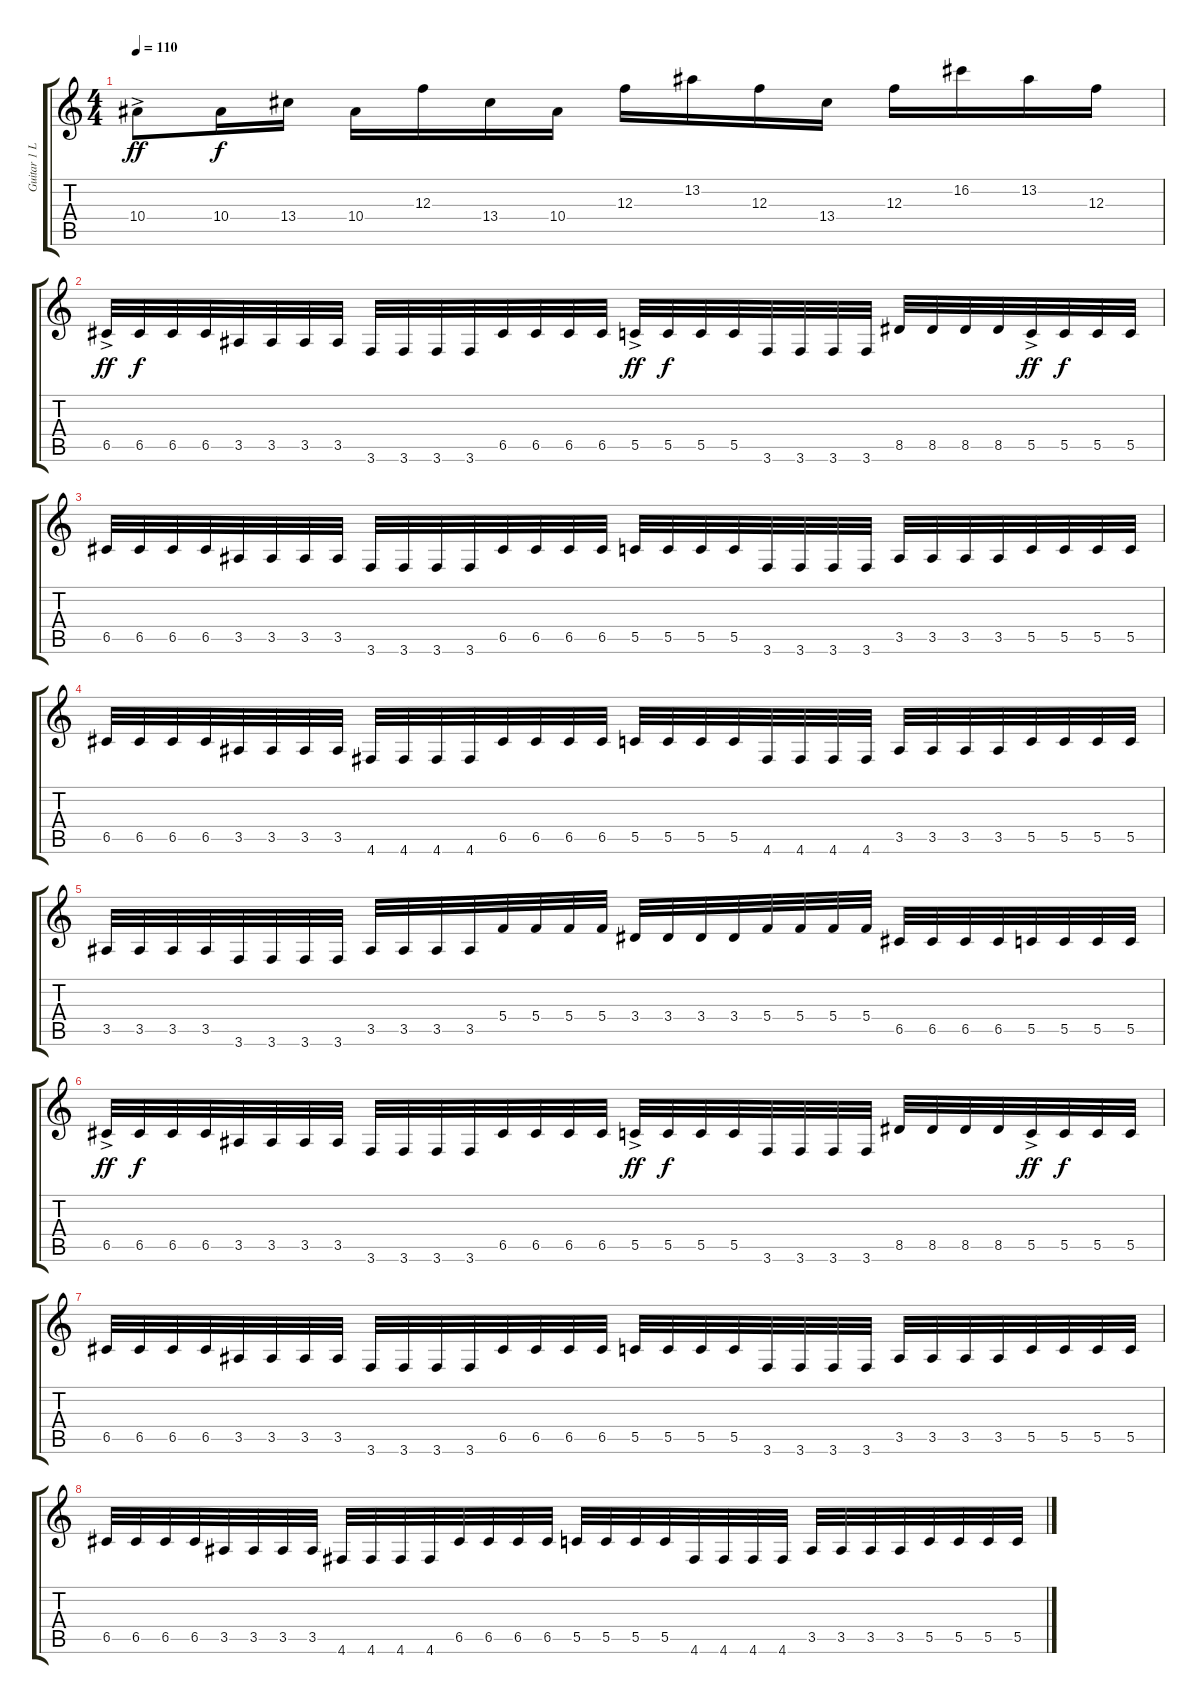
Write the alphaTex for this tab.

\track ("Guitar 1 Lead" "Guitar 1 L") {instrument distortionguitar}
\staff {score tabs}
\tuning (D4 A3 F3 C3 G2 D2) {hide}
\ts (4 4)
\tempo 110
\clef g2
\ks c
10.4{ac}.8{dy ff} 10.4.16{dy f} 13.4.16 10.4.16 12.3.16 13.4.16 10.4.16 12.3.16 13.2.16 12.3.16 13.4.16 12.3.16 16.2.16 13.2.16 12.3.16 |
6.5{ac}.32{dy ff} 6.5.32{dy f} 6.5.32 6.5.32 3.5.32 3.5.32 3.5.32 3.5.32 3.6.32 3.6.32 3.6.32 3.6.32 6.5.32 6.5.32 6.5.32 6.5.32 5.5{ac}.32{dy ff} 5.5.32{dy f} 5.5.32 5.5.32 3.6.32 3.6.32 3.6.32 3.6.32 8.5.32 8.5.32 8.5.32 8.5.32 5.5{ac}.32{dy ff} 5.5.32{dy f} 5.5.32 5.5.32 |
6.5.32 6.5.32 6.5.32 6.5.32 3.5.32 3.5.32 3.5.32 3.5.32 3.6.32 3.6.32 3.6.32 3.6.32 6.5.32 6.5.32 6.5.32 6.5.32 5.5.32 5.5.32 5.5.32 5.5.32 3.6.32 3.6.32 3.6.32 3.6.32 3.5.32 3.5.32 3.5.32 3.5.32 5.5.32 5.5.32 5.5.32 5.5.32 |
6.5.32 6.5.32 6.5.32 6.5.32 3.5.32 3.5.32 3.5.32 3.5.32 4.6.32 4.6.32 4.6.32 4.6.32 6.5.32 6.5.32 6.5.32 6.5.32 5.5.32 5.5.32 5.5.32 5.5.32 4.6.32 4.6.32 4.6.32 4.6.32 3.5.32 3.5.32 3.5.32 3.5.32 5.5.32 5.5.32 5.5.32 5.5.32 |
3.5.32 3.5.32 3.5.32 3.5.32 3.6.32 3.6.32 3.6.32 3.6.32 3.5.32 3.5.32 3.5.32 3.5.32 5.4.32 5.4.32 5.4.32 5.4.32 3.4.32 3.4.32 3.4.32 3.4.32 5.4.32 5.4.32 5.4.32 5.4.32 6.5.32 6.5.32 6.5.32 6.5.32 5.5.32 5.5.32 5.5.32 5.5.32 |
6.5{ac}.32{dy ff} 6.5.32{dy f} 6.5.32 6.5.32 3.5.32 3.5.32 3.5.32 3.5.32 3.6.32 3.6.32 3.6.32 3.6.32 6.5.32 6.5.32 6.5.32 6.5.32 5.5{ac}.32{dy ff} 5.5.32{dy f} 5.5.32 5.5.32 3.6.32 3.6.32 3.6.32 3.6.32 8.5.32 8.5.32 8.5.32 8.5.32 5.5{ac}.32{dy ff} 5.5.32{dy f} 5.5.32 5.5.32 |
6.5.32 6.5.32 6.5.32 6.5.32 3.5.32 3.5.32 3.5.32 3.5.32 3.6.32 3.6.32 3.6.32 3.6.32 6.5.32 6.5.32 6.5.32 6.5.32 5.5.32 5.5.32 5.5.32 5.5.32 3.6.32 3.6.32 3.6.32 3.6.32 3.5.32 3.5.32 3.5.32 3.5.32 5.5.32 5.5.32 5.5.32 5.5.32 |
6.5.32 6.5.32 6.5.32 6.5.32 3.5.32 3.5.32 3.5.32 3.5.32 4.6.32 4.6.32 4.6.32 4.6.32 6.5.32 6.5.32 6.5.32 6.5.32 5.5.32 5.5.32 5.5.32 5.5.32 4.6.32 4.6.32 4.6.32 4.6.32 3.5.32 3.5.32 3.5.32 3.5.32 5.5.32 5.5.32 5.5.32 5.5.32
